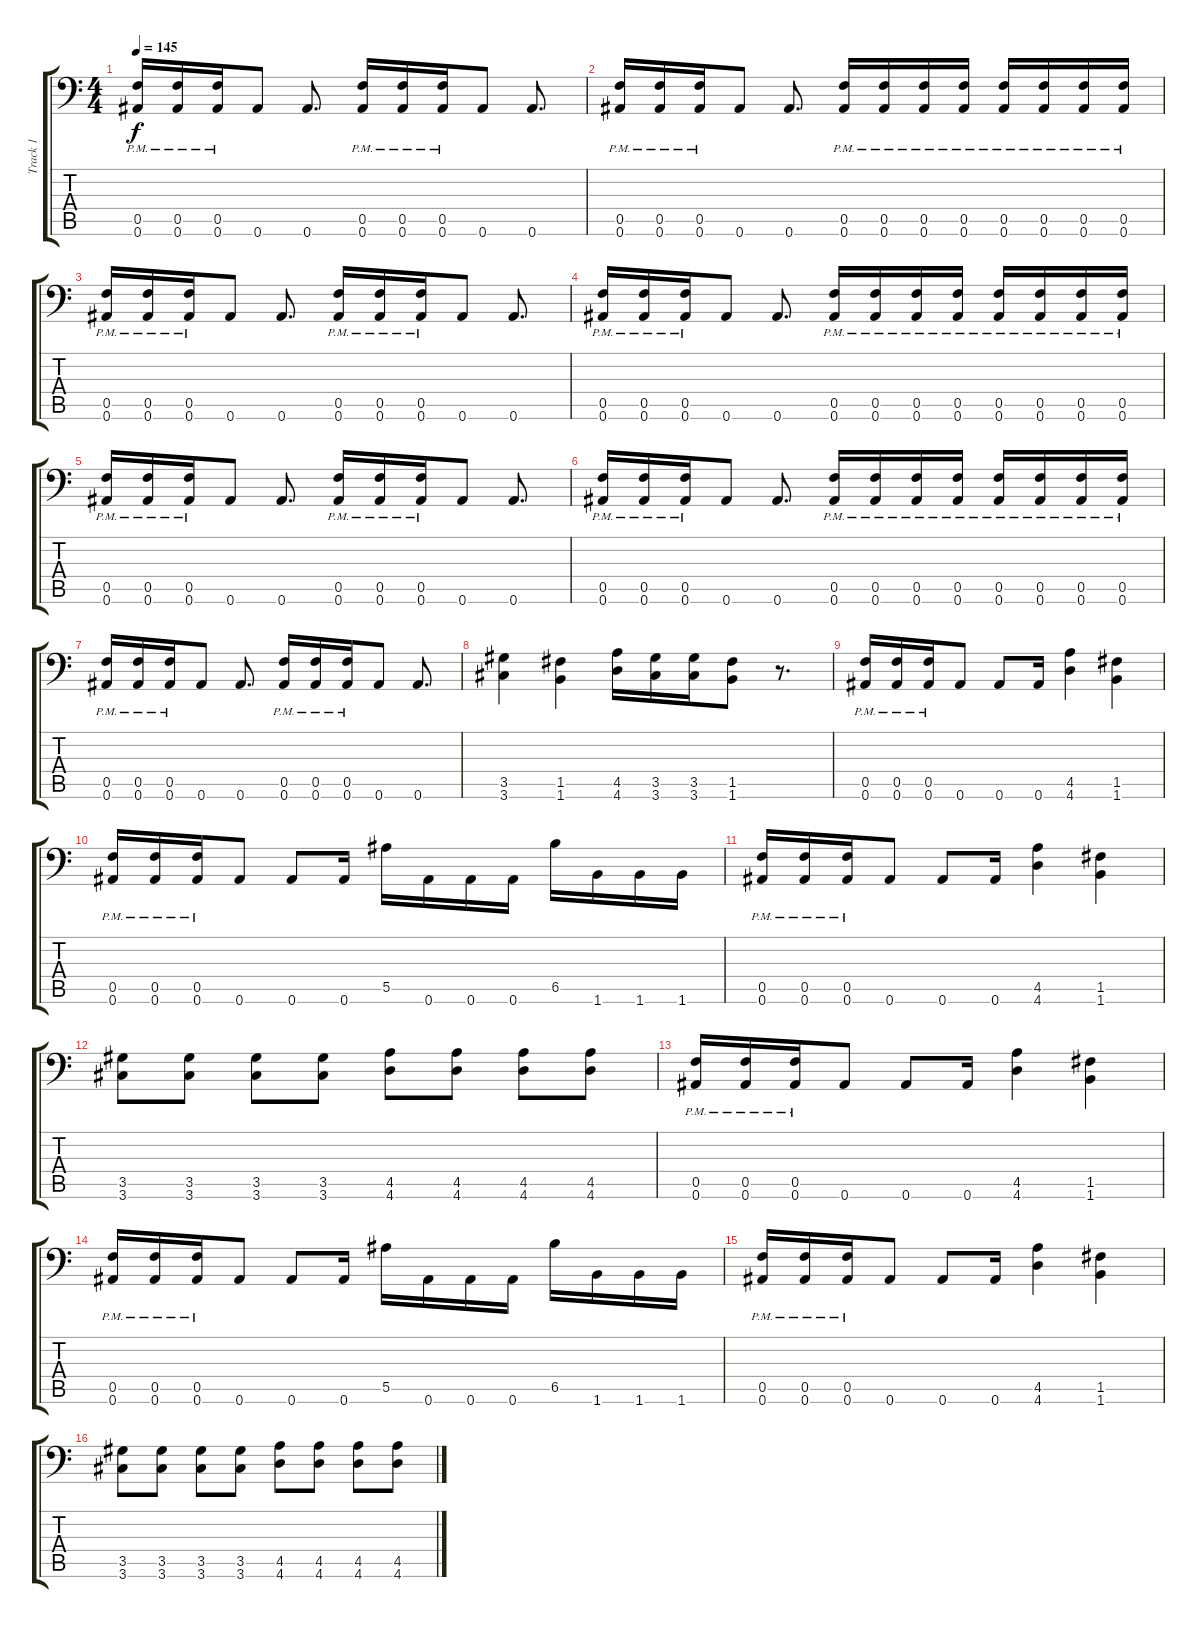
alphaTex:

\track ("Track 1" "Track 1") {instrument distortionguitar}
\staff {score tabs}
\tuning (C4 G3 Eb3 Bb2 F2 Bb1) {hide}
\ts (4 4)
\tempo 145
\clef f4
\ks c
(0.5{pm} 0.6{pm}).16{dy f} (0.5{pm} 0.6{pm}).16 (0.5{pm} 0.6{pm}).16 0.6.8 0.6.8{d} (0.5{pm} 0.6{pm}).16 (0.5{pm} 0.6{pm}).16 (0.5{pm} 0.6{pm}).16 0.6.8 0.6.8{d} |
(0.5{pm} 0.6{pm}).16 (0.5{pm} 0.6{pm}).16 (0.5{pm} 0.6{pm}).16 0.6.8 0.6.8{d} (0.5{pm} 0.6{pm}).16 (0.5{pm} 0.6{pm}).16 (0.5{pm} 0.6{pm}).16 (0.5{pm} 0.6{pm}).16 (0.5{pm} 0.6{pm}).16 (0.5{pm} 0.6{pm}).16 (0.5{pm} 0.6{pm}).16 (0.5{pm} 0.6{pm}).16 |
(0.5{pm} 0.6{pm}).16 (0.5{pm} 0.6{pm}).16 (0.5{pm} 0.6{pm}).16 0.6.8 0.6.8{d} (0.5{pm} 0.6{pm}).16 (0.5{pm} 0.6{pm}).16 (0.5{pm} 0.6{pm}).16 0.6.8 0.6.8{d} |
(0.5{pm} 0.6{pm}).16 (0.5{pm} 0.6{pm}).16 (0.5{pm} 0.6{pm}).16 0.6.8 0.6.8{d} (0.5{pm} 0.6{pm}).16 (0.5{pm} 0.6{pm}).16 (0.5{pm} 0.6{pm}).16 (0.5{pm} 0.6{pm}).16 (0.5{pm} 0.6{pm}).16 (0.5{pm} 0.6{pm}).16 (0.5{pm} 0.6{pm}).16 (0.5{pm} 0.6{pm}).16 |
(0.5{pm} 0.6{pm}).16 (0.5{pm} 0.6{pm}).16 (0.5{pm} 0.6{pm}).16 0.6.8 0.6.8{d} (0.5{pm} 0.6{pm}).16 (0.5{pm} 0.6{pm}).16 (0.5{pm} 0.6{pm}).16 0.6.8 0.6.8{d} |
(0.5{pm} 0.6{pm}).16 (0.5{pm} 0.6{pm}).16 (0.5{pm} 0.6{pm}).16 0.6.8 0.6.8{d} (0.5{pm} 0.6{pm}).16 (0.5{pm} 0.6{pm}).16 (0.5{pm} 0.6{pm}).16 (0.5{pm} 0.6{pm}).16 (0.5{pm} 0.6{pm}).16 (0.5{pm} 0.6{pm}).16 (0.5{pm} 0.6{pm}).16 (0.5{pm} 0.6{pm}).16 |
(0.5{pm} 0.6{pm}).16 (0.5{pm} 0.6{pm}).16 (0.5{pm} 0.6{pm}).16 0.6.8 0.6.8{d} (0.5{pm} 0.6{pm}).16 (0.5{pm} 0.6{pm}).16 (0.5{pm} 0.6{pm}).16 0.6.8 0.6.8{d} |
(3.5 3.6).4 (1.5 1.6).4 (4.5 4.6).16 (3.5 3.6).16 (3.5 3.6).16 (1.5 1.6).8 r.8{d} |
(0.5{pm} 0.6{pm}).16 (0.5{pm} 0.6{pm}).16 (0.5{pm} 0.6{pm}).16 0.6.8 0.6.8 0.6.16 (4.5 4.6).4 (1.5 1.6).4 |
(0.5{pm} 0.6{pm}).16 (0.5{pm} 0.6{pm}).16 (0.5{pm} 0.6{pm}).16 0.6.8 0.6.8 0.6.16 5.5.16 0.6.16 0.6.16 0.6.16 6.5.16 1.6.16 1.6.16 1.6.16 |
(0.5{pm} 0.6{pm}).16 (0.5{pm} 0.6{pm}).16 (0.5{pm} 0.6{pm}).16 0.6.8 0.6.8 0.6.16 (4.5 4.6).4 (1.5 1.6).4 |
(3.5 3.6).8 (3.5 3.6).8 (3.5 3.6).8 (3.5 3.6).8 (4.5 4.6).8 (4.5 4.6).8 (4.5 4.6).8 (4.5 4.6).8 |
(0.5{pm} 0.6{pm}).16 (0.5{pm} 0.6{pm}).16 (0.5{pm} 0.6{pm}).16 0.6.8 0.6.8 0.6.16 (4.5 4.6).4 (1.5 1.6).4 |
(0.5{pm} 0.6{pm}).16 (0.5{pm} 0.6{pm}).16 (0.5{pm} 0.6{pm}).16 0.6.8 0.6.8 0.6.16 5.5.16 0.6.16 0.6.16 0.6.16 6.5.16 1.6.16 1.6.16 1.6.16 |
(0.5{pm} 0.6{pm}).16 (0.5{pm} 0.6{pm}).16 (0.5{pm} 0.6{pm}).16 0.6.8 0.6.8 0.6.16 (4.5 4.6).4 (1.5 1.6).4 |
(3.5 3.6).8 (3.5 3.6).8 (3.5 3.6).8 (3.5 3.6).8 (4.5 4.6).8 (4.5 4.6).8 (4.5 4.6).8 (4.5 4.6).8
